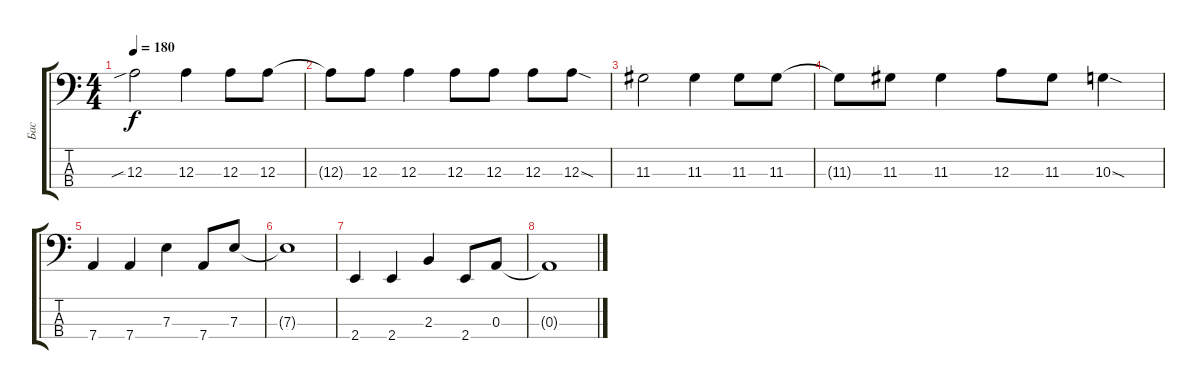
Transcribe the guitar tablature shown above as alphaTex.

\track ("Бас" "Бас") {instrument electricbasspick}
\staff {score tabs}
\tuning (G2 D2 A1 D1) {hide}
\ts (4 4)
\tempo 180
\clef f4
\ks c
12.3{sib}.2{dy f instrument electricbasspick} 12.3.4 12.3.8 12.3.8 |
12.3{t}.8 12.3.8 12.3.4 12.3.8 12.3.8 12.3.8 12.3{sod}.8 |
11.3.2 11.3.4 11.3.8 11.3.8 |
11.3{t}.8 11.3.8 11.3.4 12.3.8 11.3.8 10.3{sod}.4 |
7.4.4 7.4.4 7.3.4 7.4.8 7.3.8 |
7.3{t}.1 |
2.4.4 2.4.4 2.3.4 2.4.8 0.3.8 |
0.3{t}.1
